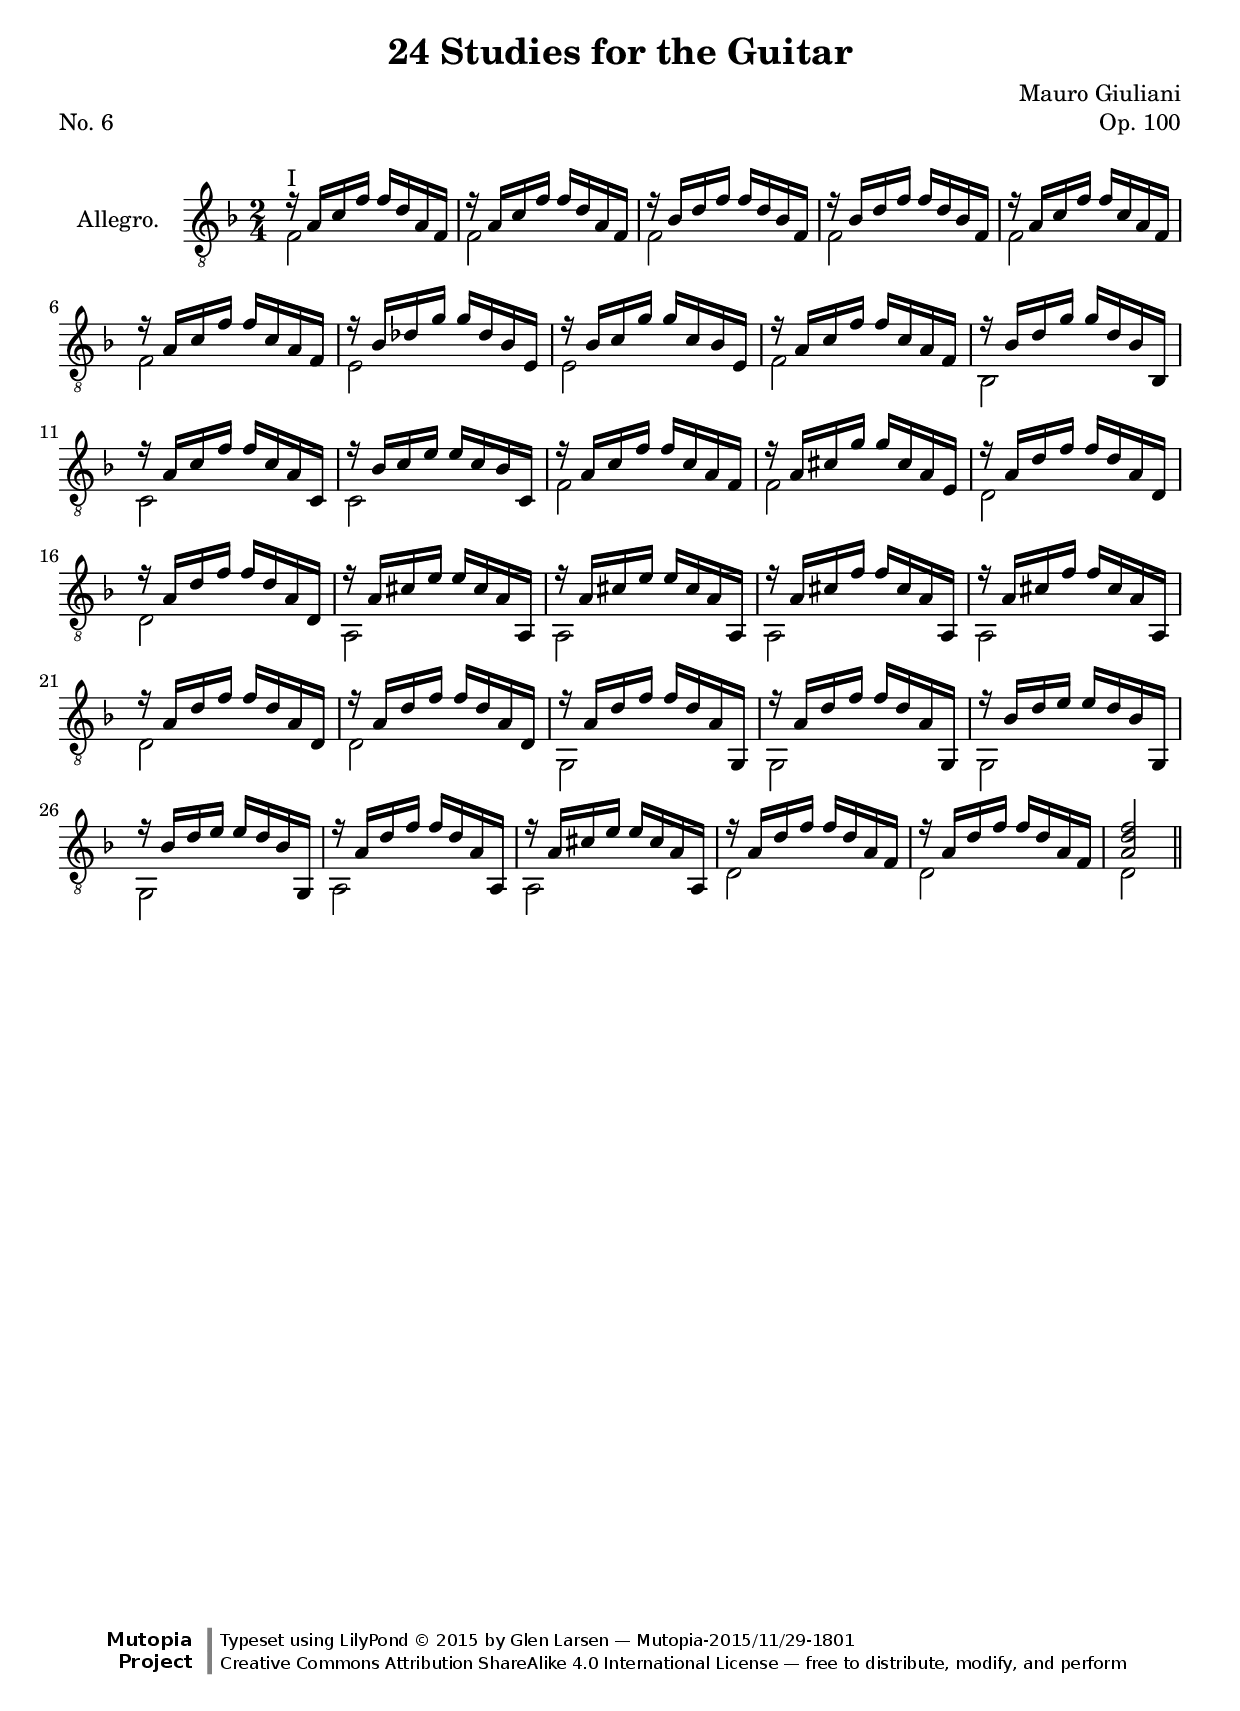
\version "2.19.32"

\header {
  title = "24 Studies for the Guitar"
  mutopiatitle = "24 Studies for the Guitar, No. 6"
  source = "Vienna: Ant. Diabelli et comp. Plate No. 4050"
  %source = "Statens musikbibliotek - The Music Library of Sweden"
  date = "c.1832"
  composer = "Mauro Giuliani"
  opus = "Op. 100"
  piece = "No. 6"
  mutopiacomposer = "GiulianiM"
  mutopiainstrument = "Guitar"
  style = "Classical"
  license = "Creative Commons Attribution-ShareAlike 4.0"
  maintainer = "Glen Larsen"
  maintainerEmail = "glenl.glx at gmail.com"

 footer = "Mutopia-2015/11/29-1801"
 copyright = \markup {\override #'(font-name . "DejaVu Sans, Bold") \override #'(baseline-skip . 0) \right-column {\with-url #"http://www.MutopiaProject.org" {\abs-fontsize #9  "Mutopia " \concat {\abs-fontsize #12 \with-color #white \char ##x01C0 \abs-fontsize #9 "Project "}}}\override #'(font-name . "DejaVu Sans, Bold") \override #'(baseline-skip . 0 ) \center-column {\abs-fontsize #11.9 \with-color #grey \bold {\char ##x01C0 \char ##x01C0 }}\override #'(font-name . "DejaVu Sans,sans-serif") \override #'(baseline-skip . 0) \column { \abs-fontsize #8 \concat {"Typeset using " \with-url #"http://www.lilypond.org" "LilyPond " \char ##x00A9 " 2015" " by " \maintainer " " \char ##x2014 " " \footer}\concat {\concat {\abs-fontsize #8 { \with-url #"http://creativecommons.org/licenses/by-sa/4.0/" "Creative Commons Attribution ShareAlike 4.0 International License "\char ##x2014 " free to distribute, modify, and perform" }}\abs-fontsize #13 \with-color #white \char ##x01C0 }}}
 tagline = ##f
}

\paper {
  % add space between composer/opus markup and first staff
  markup-system-spacing #'padding = #3
  % add a little space between composer and opus
  markup-markup-spacing #'padding = #1.2
  top-margin = #8
  bottom-margin = #10
}

\layout {
  indent = 60\pt
  short-indent = 0\pt
}

upperVoice = \relative c' {
  \voiceOne
  r16^\markup{"I"} a[ c f] f[ d a f] |
  r16 a[ c f] f[ d a f] |
  \repeat unfold 2 { r16 bes[ d f] f[ d bes f] | }
  \repeat unfold 2 { r16 a[ c f] f[ c a f] | }
  r16 bes[ des g] g[ des bes e,] |
  r16 bes'[ c g'] g[ c, bes e,] |
  r16 a[ c f] f[ c a f] |
  r16 bes[ d g] g[ d bes bes,] |
  r16 a'[ c f] f[ c a c,] |
  r16 bes'[ c e] e[ c bes c,] |
  r16 a'[ c f] f[ c a f] |
  r16 a[ cis g'] g[ cis, a e] |
  \repeat unfold 2 { r16 a[ d f] f[ d a d,] | }
  \repeat unfold 2 { r16 a'[ cis e] e[ cis a a,] | }
  \repeat unfold 2 { r16 a'[ cis f] f[ cis a a,] | }
  \repeat unfold 2 { r16 a'[ d f] f[ d a d,] | }
  \repeat unfold 2 { r16 a'[ d f] f[ d a g,] | }
  \repeat unfold 2 { r16 bes'[ d e] e[ d bes g,] | }
  r16 a'[ d f] f[ d a a,] |
  r16 a'[ cis e] e[ cis a a,] |
  \repeat unfold 2 { r16 a'[ d f] f[ d a f] | }
  <a d f>2
  \bar "||"
}

lowerVoice = \relative c {
  \voiceTwo
  \repeat unfold 6 { f2 | }
  \repeat unfold 2 { e2 | }
  f2 |
  bes,2 |
  c2 |
  c2 |
  f2 |
  f2 |
  \repeat unfold 2 { d2 | }
  \repeat unfold 4 { a2 | }
  \repeat unfold 2 { d2 | }
  \repeat unfold 4 { g,2 | }
  \repeat unfold 2 { a2 | }
  \repeat unfold 3 { d2 | }
}

\score {
  <<
    \new Staff = "Guitar"
    <<
      \set Staff.instrumentName = #"Allegro."
      \set Staff.midiInstrument = #"acoustic guitar (nylon)"
      \clef "treble_8"
      \key f \major
      \time 2/4
      \context Voice = "upperVoice" \upperVoice
      \context Voice = "lowerVoice" \lowerVoice
    >>
%{
    \new TabStaff = "guitar tab"
    <<
      \clef moderntab
      \context TabVoice = "upperVoice" \upperVoice
      \context TabVoice = "lowerVoice" \lowerVoice
    >>
%}
  >>
  \layout {}
  \midi {
    \tempo 4 = 96
  }
}
